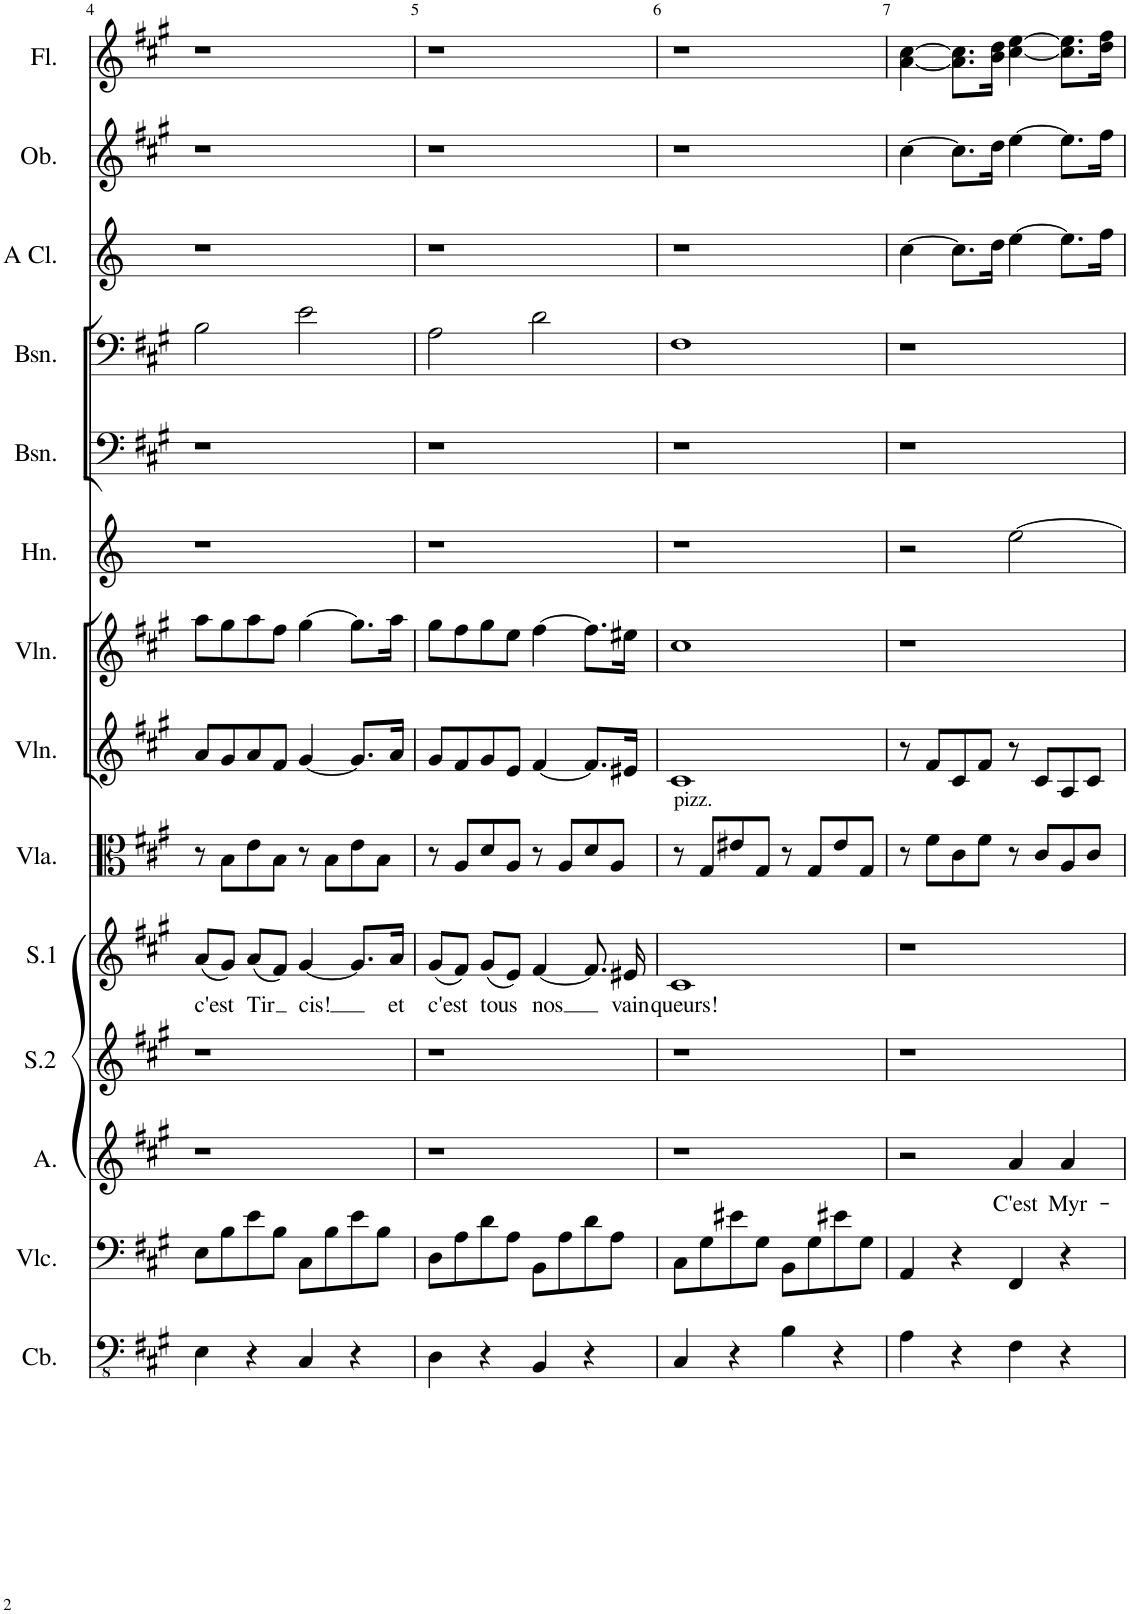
**kern	**kern	**kern	**text	**kern	**kern	**text	**kern	**kern	**kern	**kern	**kern	**kern	**kern	**kern	**kern
*part14	*part13	*part12	*part12	*part11	*part10	*part10	*part9	*part8	*part7	*part6	*part5	*part4	*part3	*part2	*part1
*staff14	*staff13	*staff12	*staff12	*staff11	*staff10	*staff10	*staff9	*staff8	*staff7	*staff6	*staff5	*staff4	*staff3	*staff2	*staff1
*I"Contrabass	*I"Violoncello	*I"Alto	*	*I"Soprano 2	*I"Soprano 1	*	*I"Viola	*I"Violin	*I"Violin	*I"Horn	*I"Bassoon	*I"Bassoon	*I"A Clarinet	*I"Oboe	*I"Flute
*I'Cb.	*I'Vlc.	*I'A.	*	*I'S.2	*I'S.1	*	*I'Vla.	*I'Vln.	*I'Vln.	*I'Hn.	*I'Bsn.	*I'Bsn.	*I'A Cl.	*I'Ob.	*I'Fl.
!!LO:PB:g=z
*clefFv4	*clefF4	*clefG2	*	*clefG2	*clefG2	*	*clefC3	*clefG2	*clefG2	*clefG2	*clefF4	*clefF4	*clefG2	*clefG2	*clefG2
*Trd7c12	*	*	*	*	*	*	*	*	*	*Trd4c7	*	*	*Trd2c3	*	*
*k[f#c#g#]	*k[f#c#g#]	*k[f#c#g#]	*	*k[f#c#g#]	*k[f#c#g#]	*	*k[f#c#g#]	*k[f#c#g#]	*k[f#c#g#]	*k[]	*k[f#c#g#]	*k[f#c#g#]	*k[]	*k[f#c#g#]	*k[f#c#g#]
*M4/4	*M4/4	*M4/4	*	*M4/4	*M4/4	*	*M4/4	*M4/4	*M4/4	*M4/4	*M4/4	*M4/4	*M4/4	*M4/4	*M4/4
=4	=4	=4	=4	=4	=4	=4	=4	=4	=4	=4	=4	=4	=4	=4	=4
!	!	!	!	!	!	!LO:LY:b	!	!	!	!	!	!	!	!	!
4EE\	8E\L	1r	.	1r	(8a/L	c'est	8r	8a/L	8aa\L	1r	1r	2B\	1r	1r	1r
.	8B\	.	.	.	8g#/J)	.	8B\L	8g#/	8gg#\	.	.	.	.	.	.
!	!	!	!	!	!	!LO:LY:b	!	!	!	!	!	!	!	!	!
4r	8e\	.	.	.	(8a/L	Tir	8e\	8a/	8aa\	.	.	.	.	.	.
.	8B\J	.	.	.	8f#/J)	.	8B\J	8f#/J	8ff#\J	.	.	.	.	.	.
!	!	!	!	!	!	!LO:LY:b	!	!	!	!	!	!	!	!	!
4CC#/	8C#\L	.	.	.	[4g#/	cis!	8r	[4g#/	[4gg#\	.	.	2e\	.	.	.
.	8B\	.	.	.	.	.	8B\L	.	.	.	.	.	.	.	.
4r	8e\	.	.	.	8.g#/L]	.	8e\	8.g#/L]	8.gg#\L]	.	.	.	.	.	.
.	8B\J	.	.	.	.	.	8B\J	.	.	.	.	.	.	.	.
!	!	!	!	!	!	!LO:LY:b	!	!	!	!	!	!	!	!	!
.	.	.	.	.	16a/Jk	et	.	16a/Jk	16aa\Jk	.	.	.	.	.	.
=5	=5	=5	=5	=5	=5	=5	=5	=5	=5	=5	=5	=5	=5	=5	=5
!	!	!	!	!	!	!LO:LY:b	!	!	!	!	!	!	!	!	!
4DD\	8D\L	1r	.	1r	(8g#/L	c'est	8r	8g#/L	8gg#\L	1r	1r	2A\	1r	1r	1r
.	8A\	.	.	.	8f#/J)	.	8A/L	8f#/	8ff#\	.	.	.	.	.	.
!	!	!	!	!	!	!LO:LY:b	!	!	!	!	!	!	!	!	!
4r	8d\	.	.	.	(8g#/L	tous	8d/	8g#/	8gg#\	.	.	.	.	.	.
.	8A\J	.	.	.	8e/J)	.	8A/J	8e/J	8ee\J	.	.	.	.	.	.
!	!	!	!	!	!	!LO:LY:b	!	!	!	!	!	!	!	!	!
4BBB/	8BB\L	.	.	.	[4f#/	nos	8r	[4f#/	[4ff#\	.	.	2d\	.	.	.
.	8A\	.	.	.	.	.	8A/L	.	.	.	.	.	.	.	.
4r	8d\	.	.	.	8.f#/]	.	8d/	8.f#/L]	8.ff#\L]	.	.	.	.	.	.
.	8A\J	.	.	.	.	.	8A/J	.	.	.	.	.	.	.	.
!	!	!	!	!	!	!LO:LY:b	!	!	!	!	!	!	!	!	!
.	.	.	.	.	16e#X/	vain-	.	16e#X/Jk	16ee#X\Jk	.	.	.	.	.	.
=6	=6	=6	=6	=6	=6	=6	=6	=6	=6	=6	=6	=6	=6	=6	=6
!	!	!	!	!	!	!	!LO:TX:a:t=pizz.	!	!	!	!	!	!	!	!
!	!	!	!	!	!	!LO:LY:b	!	!	!	!	!	!	!	!	!
4CC#/	8C#\L	1r	.	1r	1c#	-queurs!	8r	1c#	1cc#	1r	1r	1F#	1r	1r	1r
.	8G#\	.	.	.	.	.	8G#/L	.	.	.	.	.	.	.	.
4r	8e#X\	.	.	.	.	.	8e#X/	.	.	.	.	.	.	.	.
.	8G#\J	.	.	.	.	.	8G#/J	.	.	.	.	.	.	.	.
4BB\	8BB\L	.	.	.	.	.	8r	.	.	.	.	.	.	.	.
.	8G#\	.	.	.	.	.	8G#/L	.	.	.	.	.	.	.	.
4r	8e#X\	.	.	.	.	.	8e#/	.	.	.	.	.	.	.	.
.	8G#\J	.	.	.	.	.	8G#/J	.	.	.	.	.	.	.	.
=7	=7	=7	=7	=7	=7	=7	=7	=7	=7	=7	=7	=7	=7	=7	=7
4AA\	4AA/	2r	.	1r	1r	.	8r	8r	1r	2r	1r	1r	[4cc\	[4cc#\	[4a\ [4cc#\
.	.	.	.	.	.	.	8f#\L	8f#/L	.	.	.	.	.	.	.
4r	4r	.	.	.	.	.	8c#\	8c#/	.	.	.	.	8.cc\L]	8.cc#\L]	8.a\] 8.cc#\]L
.	.	.	.	.	.	.	8f#\J	8f#/J	.	.	.	.	.	.	.
.	.	.	.	.	.	.	.	.	.	.	.	.	16dd\Jk	16dd\Jk	16b\ 16dd\Jk
!	!	!	!LO:LY:b	!	!	!	!	!	!	!	!	!	!	!	!
4FF#\	4FF#/	4a/	C'est	.	.	.	8r	8r	.	[2ee\	.	.	[4ee\	[4ee\	[4cc#\ [4ee\
.	.	.	.	.	.	.	8c#/L	8c#/L	.	.	.	.	.	.	.
!	!	!	!LO:LY:b	!	!	!	!	!	!	!	!	!	!	!	!
4r	4r	4a/	Myr-	.	.	.	8A/	8A/	.	.	.	.	8.ee\L]	8.ee\L]	8.cc#\] 8.ee\]L
.	.	.	.	.	.	.	8c#/J	8c#/J	.	.	.	.	.	.	.
.	.	.	.	.	.	.	.	.	.	.	.	.	16ff\Jk	16ff#\Jk	16dd\ 16ff#\Jk
=	=	=	=	=	=	=	=	=	=	=	=	=	=	=	=
*-	*-	*-	*-	*-	*-	*-	*-	*-	*-	*-	*-	*-	*-	*-	*-
